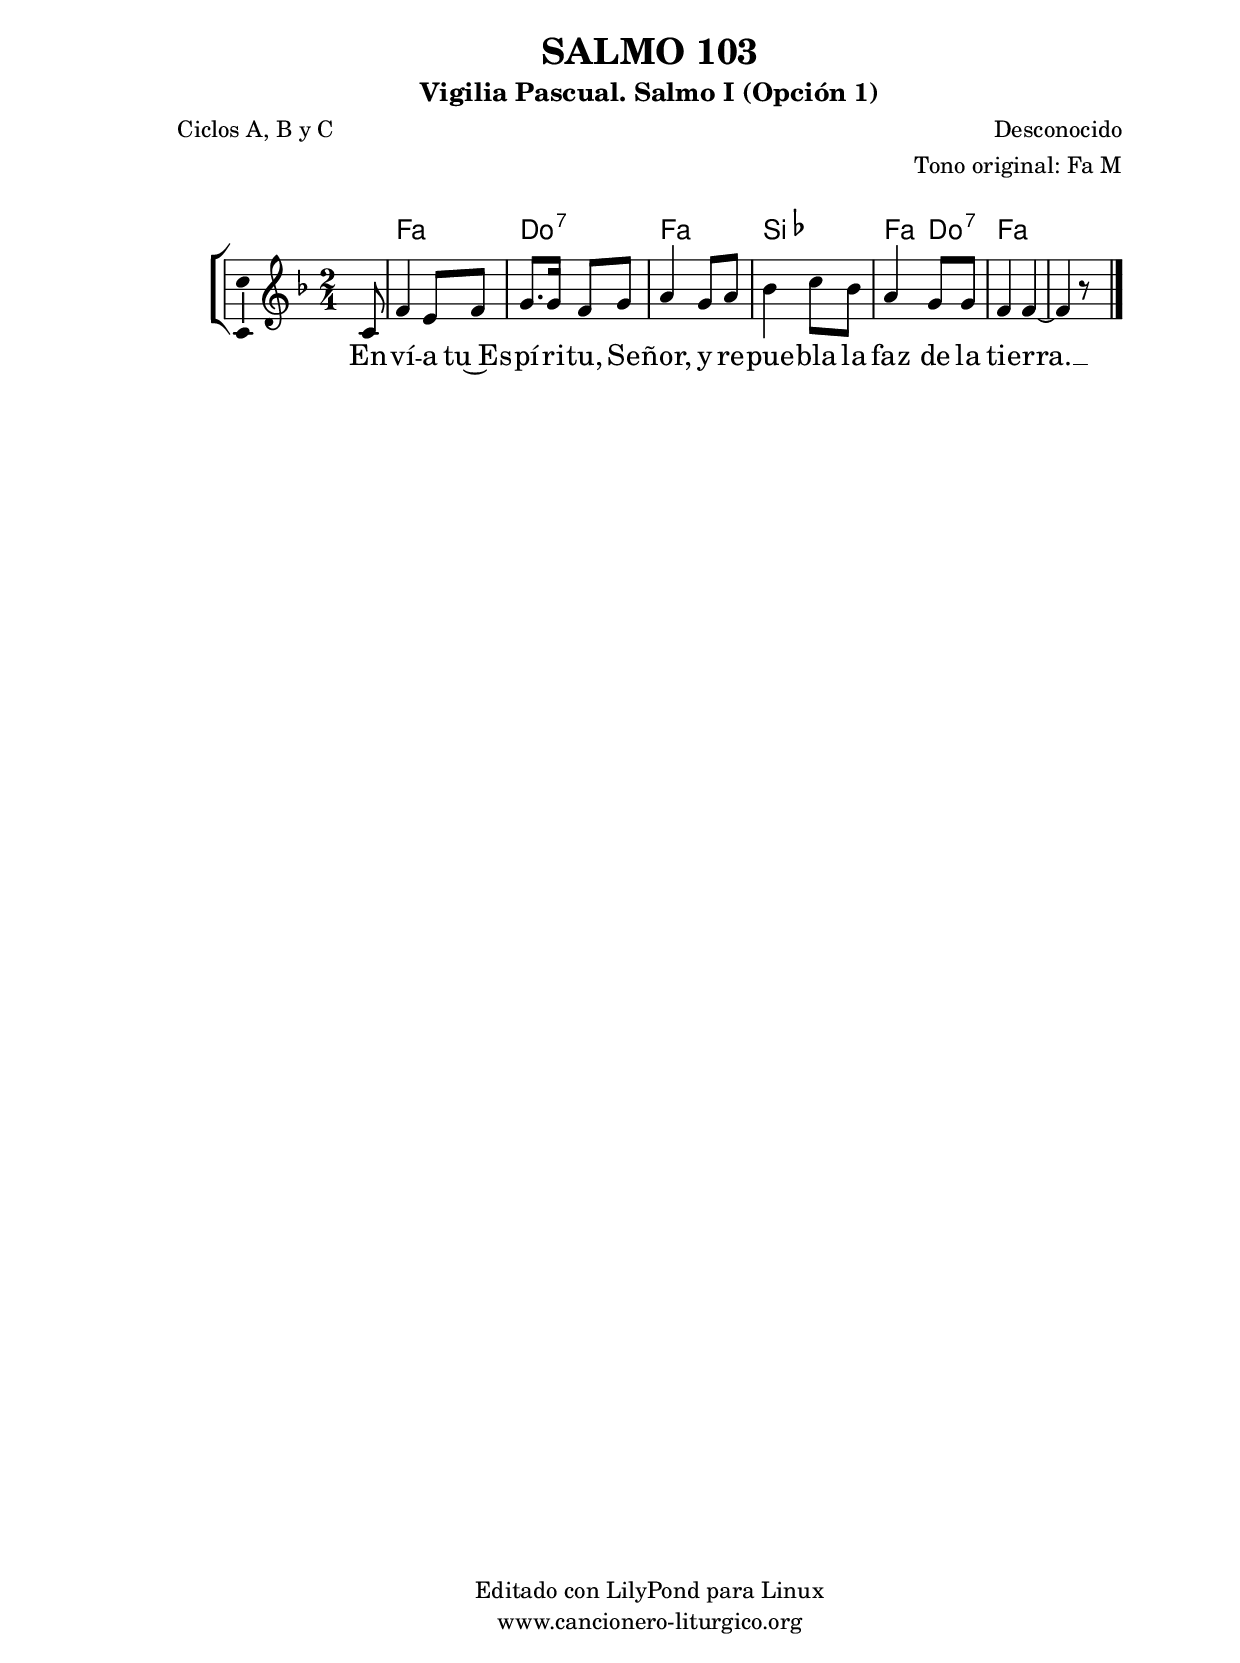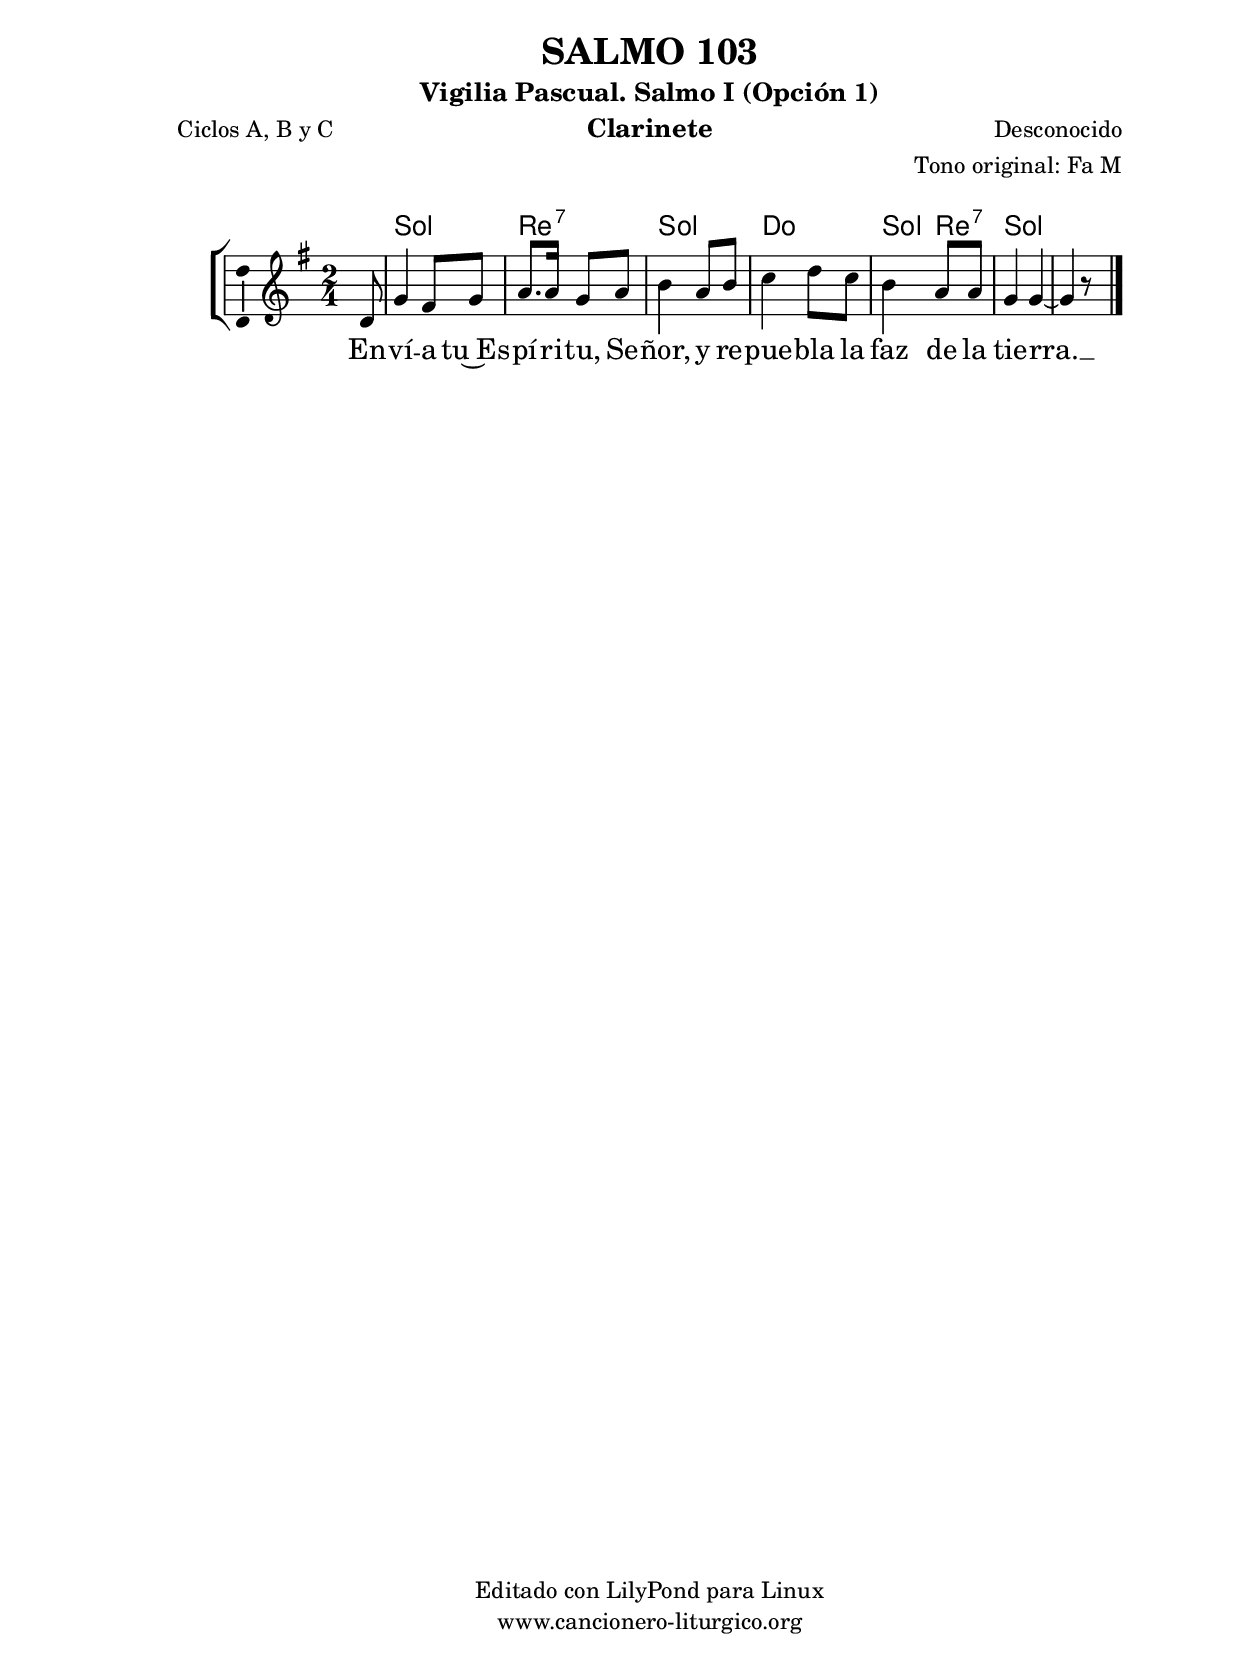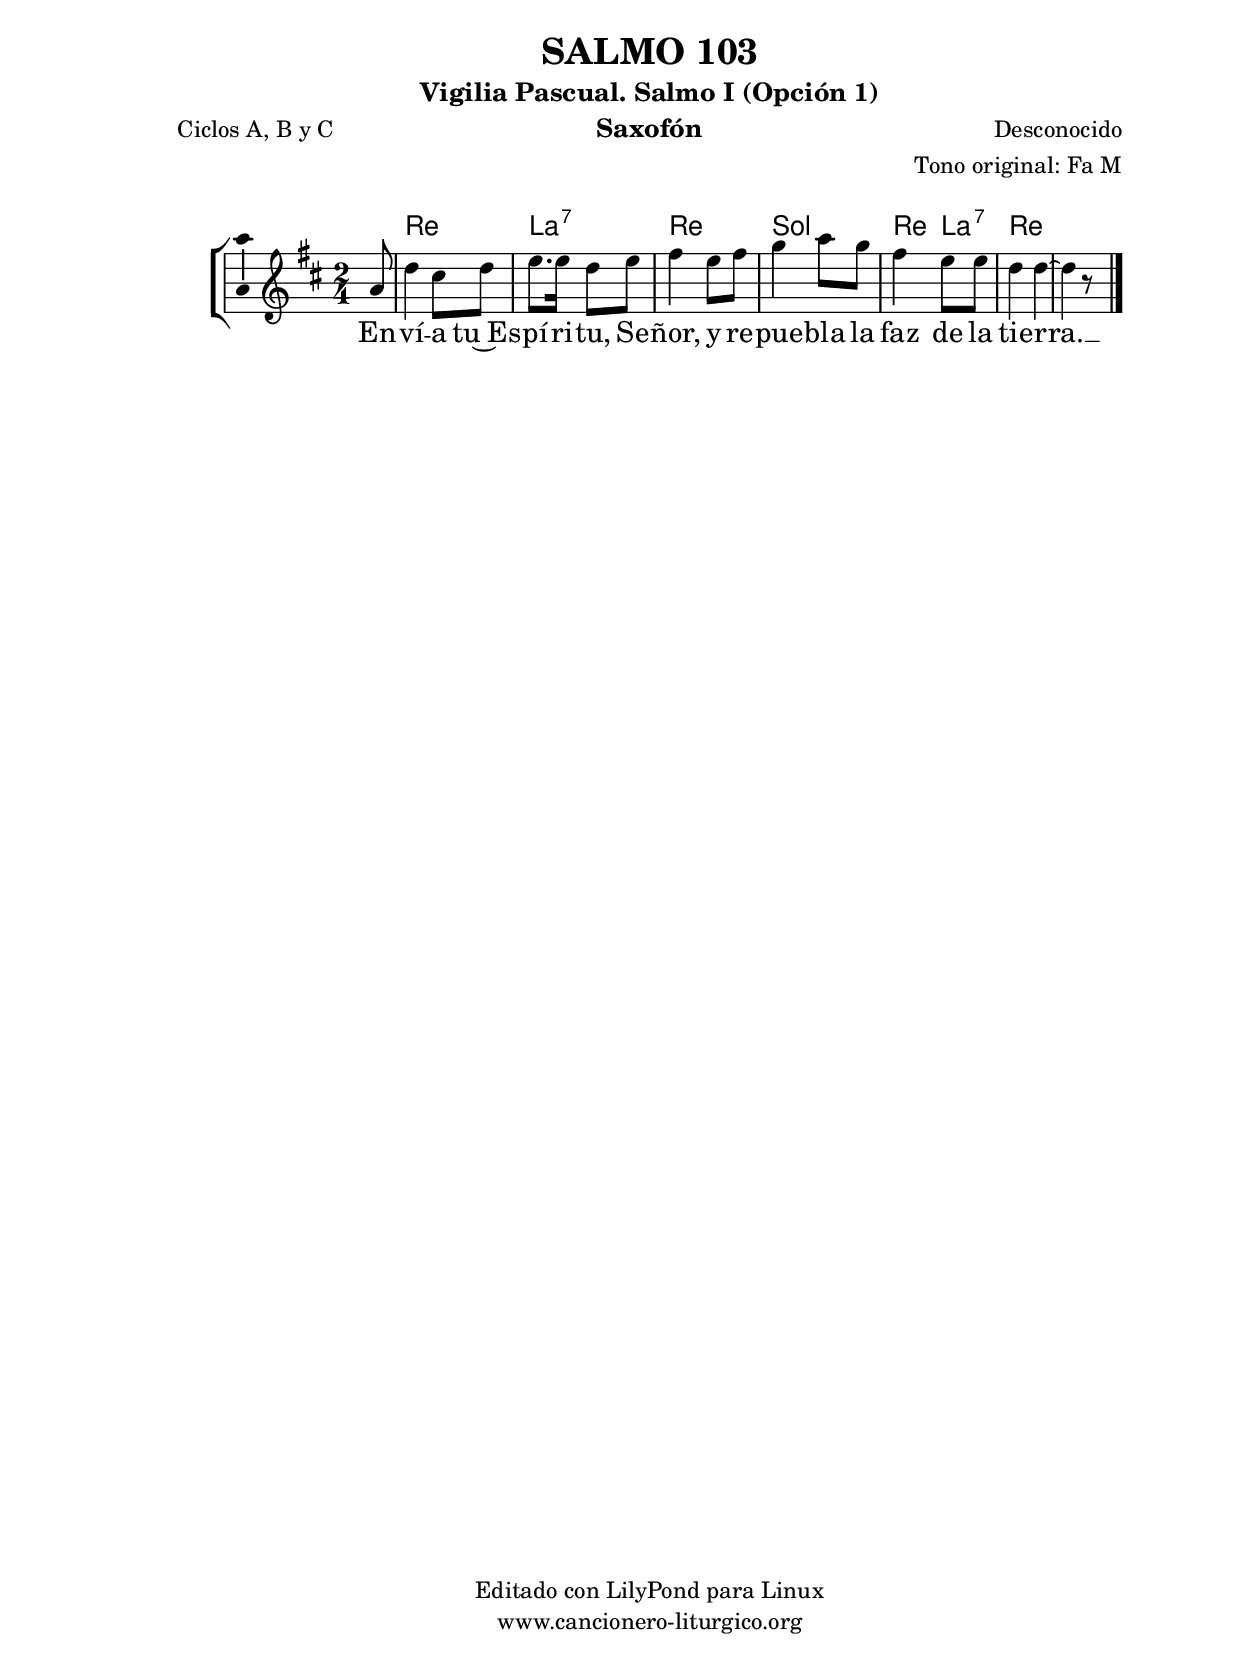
%
%para convertir .midi en .wav:
%timidity filename.midi -Ow -o finename.wav
%
%
%Para convertir de .wav a .mp3:
%lame -h -m j filename.wav
%
%
%para escuchar el midi:
%timidity nombrefichero.midi
%


%versión de lilypond para la que se ha escrito esta partitura:
\version "2.16.0"

	%Tamaño papel
	#(set-default-paper-size "a4")
	%Tamaño partitura
	#(set-global-staff-size 20)
	%No responde al pulsar sobre una nota
	#(ly:set-option 'point-and-click #f)

%parámetros del encabezamiento:
\header {
	title = "SALMO 103"
	subtitle = "Vigilia Pascual. Salmo I (Opción 1)"
	composer = "Desconocido"
	poet = "Ciclos A, B y C"
	meter = ""
	arranger = "Tono original: Fa M"
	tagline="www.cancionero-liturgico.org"
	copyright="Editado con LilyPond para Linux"
	}

%parámetros asociados al papel:
\paper  {
	oddHeaderMarkup = \markup {\fill-line { \on-the-fly #not-first-page \fromproperty #'header:title \on-the-fly #not-first-page \fromproperty #'header:composer }}
	evenHeaderMarkup = \markup {\fill-line { \fromproperty #'header:composer \fromproperty #'header:title }}
	#(set-paper-size "a4")
	print-page-number = ##f
	first-page-number = 1
	print-first-page-number = ##f
%	head-separation = 3.0 \cm
	top-margin = 2.0 \cm
	bottom-margin = 0.5\cm
%%%	bottom-margin = -1.0\cm
	left-margin = 3.0 \cm
	line-width = 16.0 \cm 
	indent = 8\mm
	interscoreline = 2.\mm
	between-system-space = 15\mm
%	para que las partituras no llenen la hoja:
	ragged-bottom = ##t
%	idem para la última hoja:
	ragged-last-bottom = ##f
%	para que las partituras llenen el ancho del papel:
	ragged-last = ##f
	after-title-space = 2.5 \cm
%page-count=1
%system-count=8

	%Flexible Vertical Spacing
%	markup-markup-spacing =
%	#'((basic-distance . 15) (minimum-distance . 15) (padding . 3))
	markup-system-spacing =
	#'((basic-distance . 15) (minimum-distance . 15) (padding . 3))
	system-system-spacing =
	#'((basic-distance . 15) (minimum-distance . 15) (padding . 3))
	score-system-spacing =
	#'((basic-distance . 15) (minimum-distance . 15) (padding . 5))
%	top-system-spacing = % header
%	#'((basic-distance . 8) (minimum-distance . 0) (padding . 3))
%	top-markup-spacing =
%	#'((basic-distance . 20) (minimum-distance . 20) (padding . 3))
	last-bottom-spacing = % footer
	#'((basic-distance . 5) (minimum-distance . 5) (padding . 3))
%	score-markup-spacing =
%	#'((basic-distance . 16) (minimum-distance . 13) (padding . 3))

	}


%parámetros que afectan a toda la partitura:
global =  {
	%clave de sol (G):
	\clef G
	%armadura:
%	\transpose f g
	\key f \major
	\tempo 4=100
	\set Score.tempoHideNote = ##t
	}


acordes = {
	\italianChords
	\chordmode {
%	\transpose f g
{

s2
f2 c:7 f bes f4 c:7 f2 s

	}
	}
}

melodia = 
%	\transpose f g
{
	\relative c'{

\time 2/4
s4 s8 c8
f4 e8 f
g8. g16 f8 g
a4 g8 a
bes4 c8 bes
a4 g8 g
f4 f~
f4 r8 s8

	\bar "|."
	}
	}


texto = \lyricmode {
En -- ví -- a tu~Es -- pí -- ri -- tu, Se -- ñor,
y re -- pue -- bla la faz de la tie -- rra. __
	}


acordesStaff = \context ChordNames = acordesStaff <<
	\set chordChanges = ##t
	\acordes
	>>


vozStaff = \context Voice = vozStaff
\with {\consists "Ambitus_engraver"}
<<
%	\set Staff.instrumentName = ""
%	\set Staff.shortInstrumentName = ""
%	\set Staff.midiInstrument = #"clarinet"
%	\set Staff.midiInstrument = #"cello"
%	\set Staff.midiInstrument = #"flute"
	\set Staff.midiInstrument = #"electric guitar (jazz)"
%	\set Staff.midiInstrument = #"english horn"
%	\set Staff.midiInstrument = #"violin"
%	\set Staff.midiInstrument = #"glockenspiel"
	\set Staff.midiMinimumVolume = #0.7
	\set Staff.midiMaximumVolume = #0.9
	\global
	\melodia
	>>


textoStaff = \context Lyrics = textoStaff <<
	\lyricsto vozStaff \texto
	>>

\book {
	\score {
		\context ChoirStaff {
			\override StaffGroup.SystemStartBracket #'collapse-height = #1
			\override Score.SystemStartBar #'collapse-height = #1
			<<
			\acordesStaff
			\vozStaff
			\textoStaff
			>>
			}
		\layout {
	    		\context {
				\Lyrics
				\override LyricText #'font-size = #2
				}
	   		 \context {
				\Score
				%fontSize = #3
				\override StaffSymbol #'staff-space = #(magstep +3)
				%\override Beam #'thickness = #0.55
				%\override SpacingSpanner #'spacing-increment = #1.0
				%\override Slur #'height-limit = #1.5
				}
			}
		}
	\score {
		\unfoldRepeats
		\context ChoirStaff {
			<<
			\acordesStaff
			\vozStaff
			>>
			}
		\midi {
	  		\context {
	  			\Score
				tempoWholesPerMinute = #(ly:make-moment 70 4)
				}
			}
		}
	}

%Partitura para clarinete
#(define output-suffix "C")
\book {
	\header{
		instrument = "Clarinete"
		}
	\score {
		\context ChoirStaff {
			\override StaffGroup.SystemStartBracket #'collapse-height = #1
			\override Score.SystemStartBar #'collapse-height = #1
\transpose c d
			<<
			\acordesStaff
			\vozStaff
			\textoStaff
			>>
			}
		\layout {
	    		\context {
				\Lyrics
				\override LyricText #'font-size = #2
				}
	   		 \context {
				\Score
				%fontSize = #3
				\override StaffSymbol #'staff-space = #(magstep +3)
				%\override Beam #'thickness = #0.55
				%\override SpacingSpanner #'spacing-increment = #1.0
				%\override Slur #'height-limit = #1.5
				}
			}
		}
	}

%Partitura para saxofón
#(define output-suffix "S")
\book {
	\header{
		instrument = "Saxofón"
		}
	\score {
		\context ChoirStaff {
			\override StaffGroup.SystemStartBracket #'collapse-height = #1
			\override Score.SystemStartBar #'collapse-height = #1
\transpose c a
			<<
			\acordesStaff
			\vozStaff
			\textoStaff
			>>
			}
		\layout {
	    		\context {
				\Lyrics
				\override LyricText #'font-size = #2
				}
	   		 \context {
				\Score
				%fontSize = #3
				\override StaffSymbol #'staff-space = #(magstep +3)
				%\override Beam #'thickness = #0.55
				%\override SpacingSpanner #'spacing-increment = #1.0
				%\override Slur #'height-limit = #1.5
				}
			}
		}
	}

